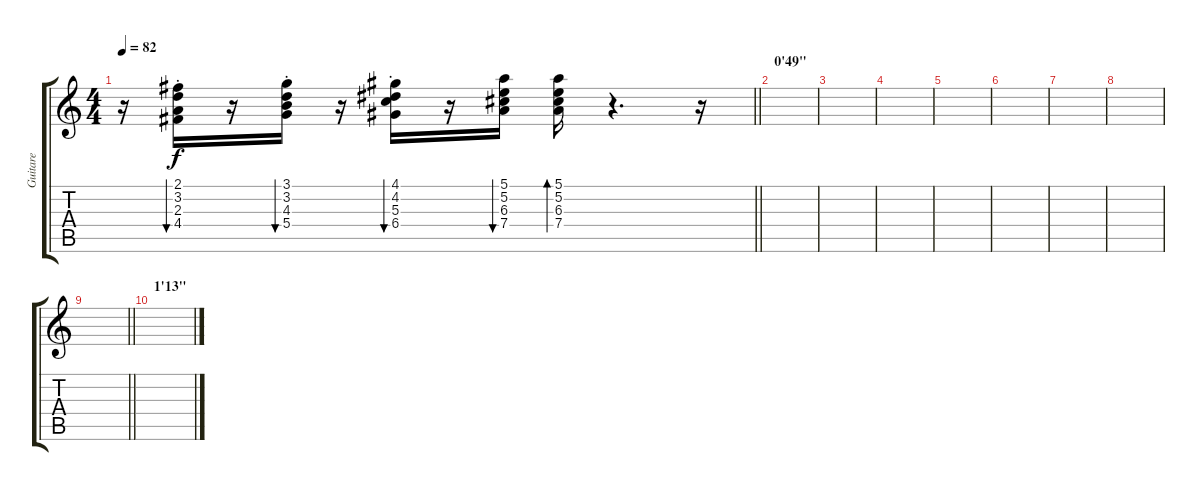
\track ("Guitare" "Guitare") {instrument electricguitarclean}
\staff {score tabs}
\tuning (E4 B3 G3 D3 A2 E2) {hide}
\ts (4 4)
\tempo 82
\clef g2
\barLineRight lightlight
\ks c
r.16{dy f} (2.1{st} 3.2{st} 2.3{st} 4.4{st}).16{bu 480} r.16 (3.1{st} 3.2{st} 4.3{st} 5.4{st}).16{bu 480} r.16 (4.1{st} 4.2{st} 5.3{st} 6.4{st}).16{bu 480} r.16 (5.1 5.2 6.3 7.4).16{bu 480} (5.1 5.2 6.3 7.4).16{bd 480} r.4{d} r.16 |
\section ("" "0'49\"")
|
|
|
|
|
|
|
\barLineRight lightlight
|
\section ("" "1'13\"")
